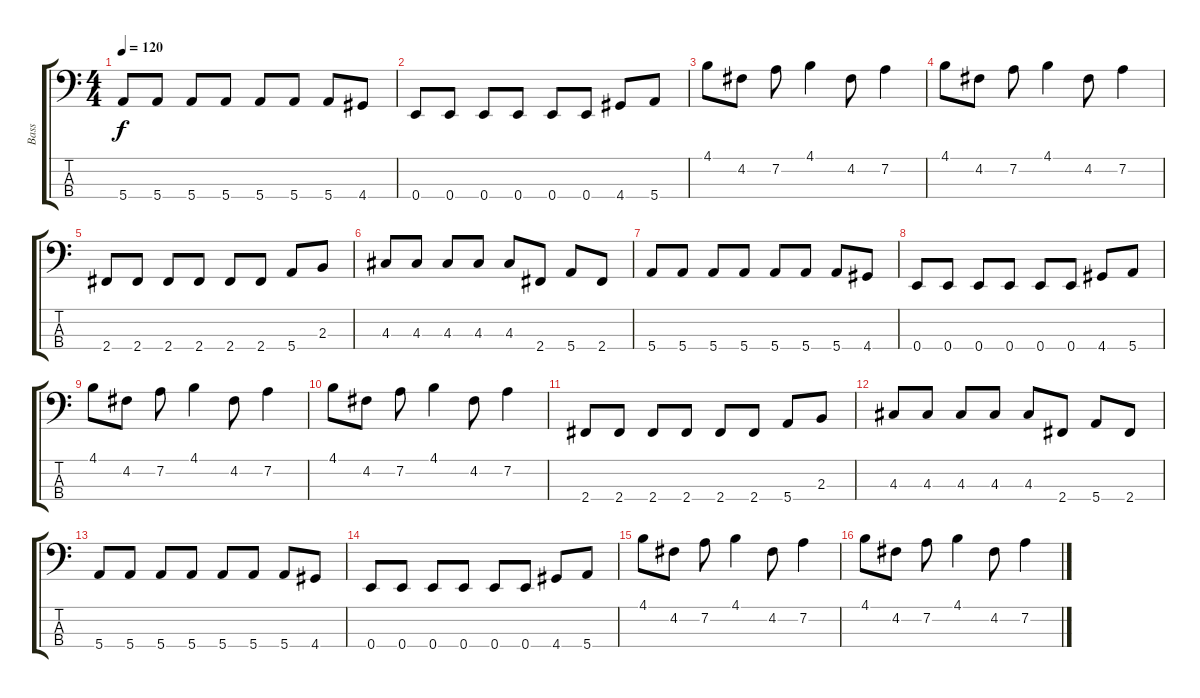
\track ("Bass" "Bass") {instrument electricbassfinger}
\staff {score tabs}
\tuning (G2 D2 A1 E1) {hide}
\ts (4 4)
\tempo 120
\clef f4
\ks c
5.4.8{dy f} 5.4.8 5.4.8 5.4.8 5.4.8 5.4.8 5.4.8 4.4.8 |
0.4.8 0.4.8 0.4.8 0.4.8 0.4.8 0.4.8 4.4.8 5.4.8 |
4.1.8 4.2.8 7.2.8 4.1.4 4.2.8 7.2.4 |
4.1.8 4.2.8 7.2.8 4.1.4 4.2.8 7.2.4 |
2.4.8 2.4.8 2.4.8 2.4.8 2.4.8 2.4.8 5.4.8 2.3.8 |
4.3.8 4.3.8 4.3.8 4.3.8 4.3.8 2.4.8 5.4.8 2.4.8 |
5.4.8 5.4.8 5.4.8 5.4.8 5.4.8 5.4.8 5.4.8 4.4.8 |
0.4.8 0.4.8 0.4.8 0.4.8 0.4.8 0.4.8 4.4.8 5.4.8 |
4.1.8 4.2.8 7.2.8 4.1.4 4.2.8 7.2.4 |
4.1.8 4.2.8 7.2.8 4.1.4 4.2.8 7.2.4 |
2.4.8 2.4.8 2.4.8 2.4.8 2.4.8 2.4.8 5.4.8 2.3.8 |
4.3.8 4.3.8 4.3.8 4.3.8 4.3.8 2.4.8 5.4.8 2.4.8 |
5.4.8 5.4.8 5.4.8 5.4.8 5.4.8 5.4.8 5.4.8 4.4.8 |
0.4.8 0.4.8 0.4.8 0.4.8 0.4.8 0.4.8 4.4.8 5.4.8 |
4.1.8 4.2.8 7.2.8 4.1.4 4.2.8 7.2.4 |
4.1.8 4.2.8 7.2.8 4.1.4 4.2.8 7.2.4
